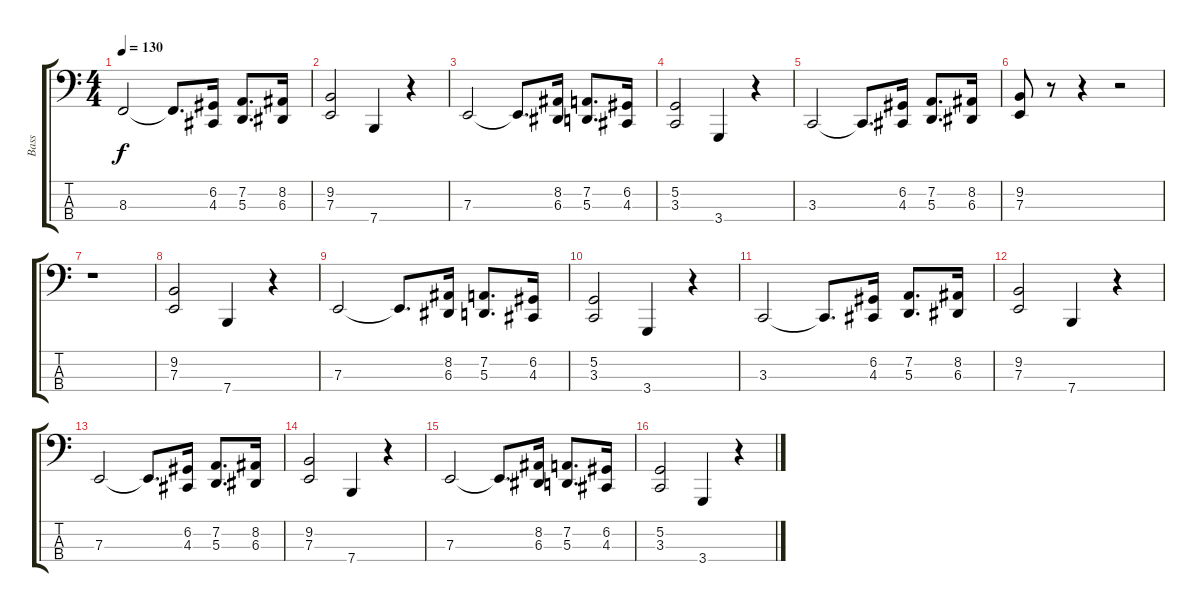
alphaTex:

\track ("Bass" "Bass") {instrument acousticgrandpiano}
\staff {score tabs}
\tuning (G2 D2 A1 E1) {hide}
\ts (4 4)
\tempo 130
\clef f4
\ks c
8.3.2{dy f} 8.3{t}.8{d} (6.2 4.3).16 (7.2 5.3).8{d} (8.2 6.3).16 |
(9.2 7.3).2 7.4.4 r.4 |
7.3.2 7.3{t}.8{d} (8.2 6.3).16 (7.2 5.3).8{d} (6.2 4.3).16 |
(5.2 3.3).2 3.4.4 r.4 |
3.3.2 3.3{t}.8{d} (6.2 4.3).16 (7.2 5.3).8{d} (8.2 6.3).16 |
(9.2 7.3).8 r.8 r.4 r.2 |
r.1 |
(9.2 7.3).2 7.4.4 r.4 |
7.3.2 7.3{t}.8{d} (8.2 6.3).16 (7.2 5.3).8{d} (6.2 4.3).16 |
(5.2 3.3).2 3.4.4 r.4 |
3.3.2 3.3{t}.8{d} (6.2 4.3).16 (7.2 5.3).8{d} (8.2 6.3).16 |
(9.2 7.3).2 7.4.4 r.4 |
7.3.2 7.3{t}.8{d} (6.2 4.3).16 (7.2 5.3).8{d} (8.2 6.3).16 |
(9.2 7.3).2 7.4.4 r.4 |
7.3.2 7.3{t}.8{d} (8.2 6.3).16 (7.2 5.3).8{d} (6.2 4.3).16 |
(5.2 3.3).2 3.4.4 r.4
